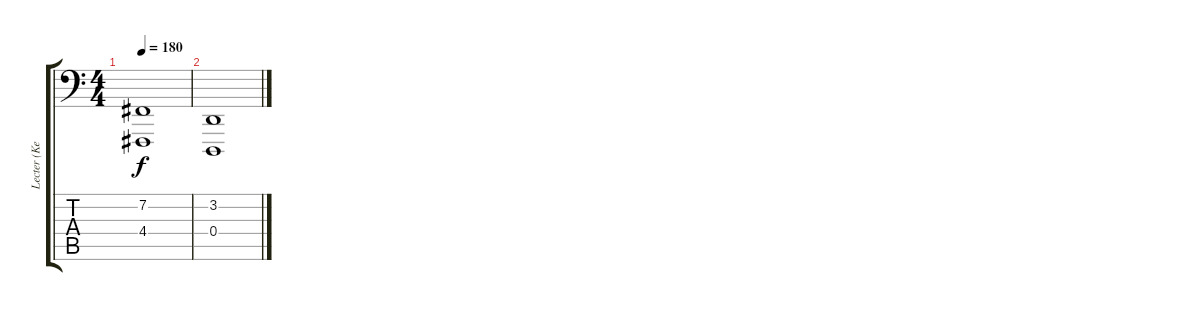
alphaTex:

\track ("Lecter (KeybLeft)" "Lecter (Ke") {instrument stringensemble1}
\staff {score tabs}
\tuning (E2 B1 G1 D1 A0 D0) {hide}
\ts (4 4)
\tempo 180
\clef f4
\ks c
(7.2 4.4).1{dy f} |
(3.2 0.4).1
